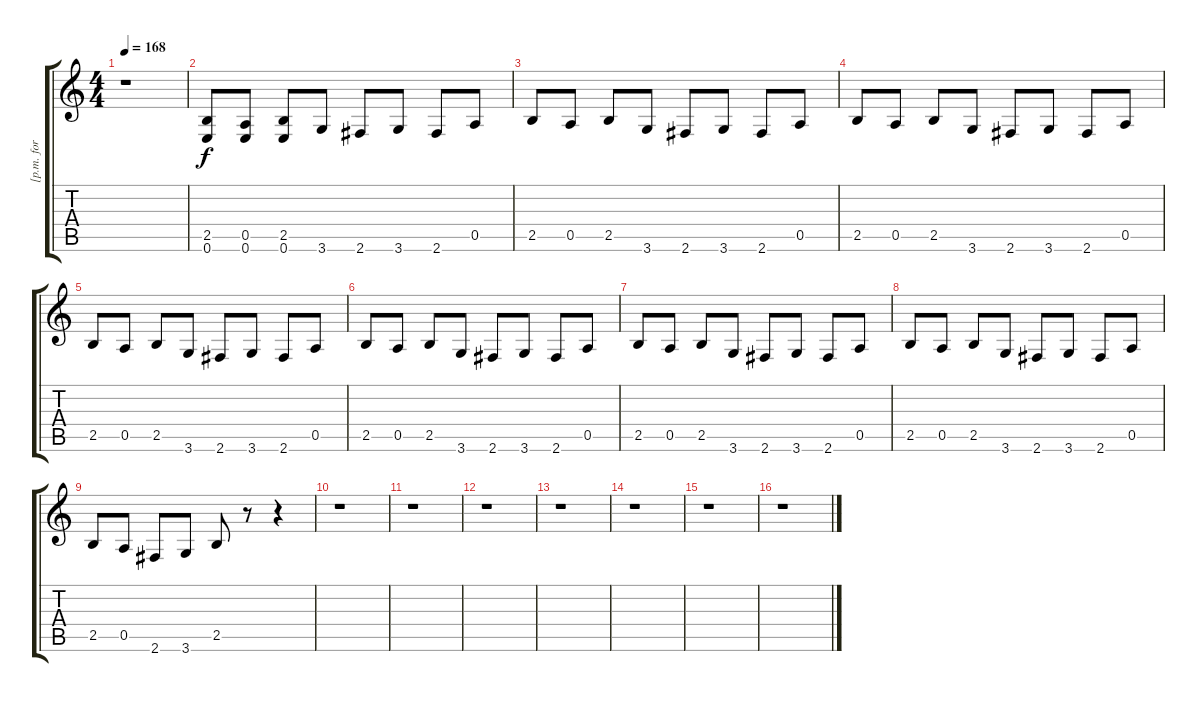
\track ("[p.m. for gtr. 1-2 ]" "[p.m. for ") {instrument electricguitarmuted}
\staff {score tabs}
\tuning (E4 B3 G3 D3 A2 E2) {hide}
\ts (4 4)
\tempo 168
\clef g2
\ks c
r.1{dy f instrument electricguitarmuted} |
(2.5 0.6).8 (0.5 0.6).8 (2.5 0.6).8 3.6.8 2.6.8 3.6.8 2.6.8 0.5.8 |
2.5.8 0.5.8 2.5.8 3.6.8 2.6.8 3.6.8 2.6.8 0.5.8 |
2.5.8 0.5.8 2.5.8 3.6.8 2.6.8 3.6.8 2.6.8 0.5.8 |
2.5.8 0.5.8 2.5.8 3.6.8 2.6.8 3.6.8 2.6.8 0.5.8 |
2.5.8 0.5.8 2.5.8 3.6.8 2.6.8 3.6.8 2.6.8 0.5.8 |
2.5.8 0.5.8 2.5.8 3.6.8 2.6.8 3.6.8 2.6.8 0.5.8 |
2.5.8 0.5.8 2.5.8 3.6.8 2.6.8 3.6.8 2.6.8 0.5.8 |
2.5.8 0.5.8 2.6.8 3.6.8 2.5.8 r.8 r.4 |
r.1 |
r.1 |
r.1 |
r.1 |
r.1 |
r.1 |
r.1
